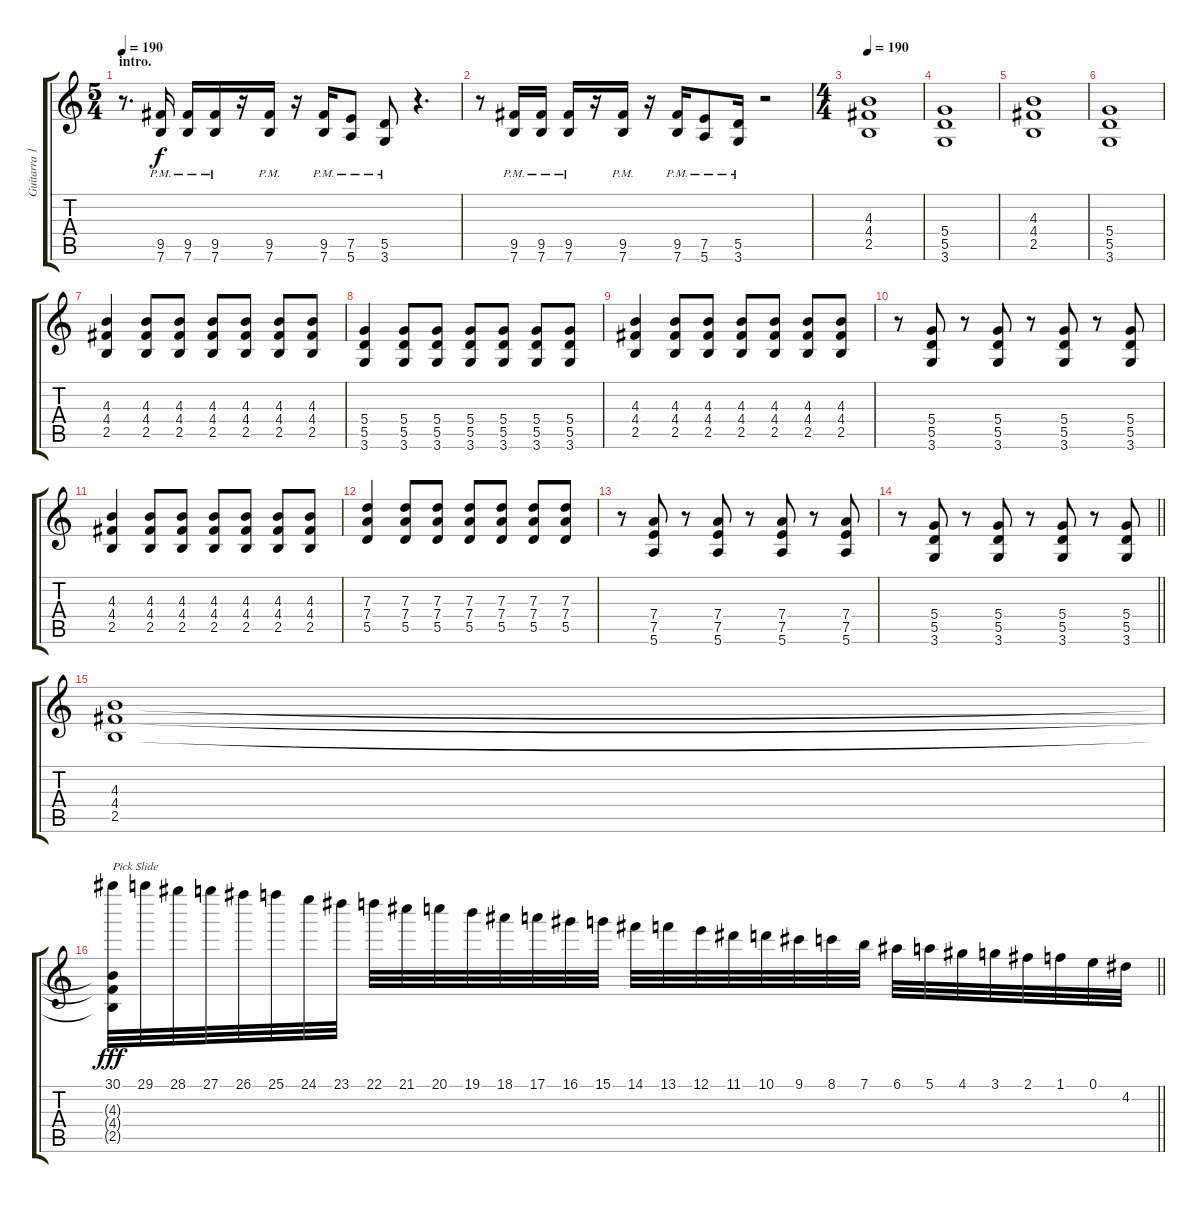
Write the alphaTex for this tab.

\track ("Guitarra 1 - Mathias" "Guitarra 1") {instrument overdrivenguitar}
\staff {score tabs}
\tuning (E4 B3 G3 D3 A2 E2) {hide}
\ts (5 4)
\section ("" "intro.")
\tempo 190
\tempo 99
\tempo 190
\clef g2
\ks c
r.8{d dy f volume 16 instrument overdrivenguitar} (9.5{pm} 7.6{pm}).16 (9.5{pm} 7.6{pm}).16 (9.5{pm} 7.6{pm}).16 r.16 (9.5{pm} 7.6{pm}).16 r.16 (9.5{pm} 7.6{pm}).16 (7.5{pm} 5.6{pm}).8 (5.5{pm} 3.6{pm}).8 r.4{d} |
r.8 (9.5{pm} 7.6{pm}).16 (9.5{pm} 7.6{pm}).16 (9.5{pm} 7.6{pm}).16 r.16 (9.5{pm} 7.6{pm}).16 r.16 (9.5{pm} 7.6{pm}).16 (7.5{pm} 5.6{pm}).8 (5.5{pm} 3.6{pm}).16 r.2 |
\ts (4 4)
\tempo 190
(4.3 4.4 2.5).1{volume 12} |
(5.4 5.5 3.6).1 |
(4.3 4.4 2.5).1 |
(5.4 5.5 3.6).1 |
(4.3 4.4 2.5).4 (4.3 4.4 2.5).8 (4.3 4.4 2.5).8 (4.3 4.4 2.5).8 (4.3 4.4 2.5).8 (4.3 4.4 2.5).8 (4.3 4.4 2.5).8 |
(5.4 5.5 3.6).4 (5.4 5.5 3.6).8 (5.4 5.5 3.6).8 (5.4 5.5 3.6).8 (5.4 5.5 3.6).8 (5.4 5.5 3.6).8 (5.4 5.5 3.6).8 |
(4.3 4.4 2.5).4 (4.3 4.4 2.5).8 (4.3 4.4 2.5).8 (4.3 4.4 2.5).8 (4.3 4.4 2.5).8 (4.3 4.4 2.5).8 (4.3 4.4 2.5).8 |
r.8 (5.4 5.5 3.6).8 r.8 (5.4 5.5 3.6).8 r.8 (5.4 5.5 3.6).8 r.8 (5.4 5.5 3.6).8 |
(4.3 4.4 2.5).4 (4.3 4.4 2.5).8 (4.3 4.4 2.5).8 (4.3 4.4 2.5).8 (4.3 4.4 2.5).8 (4.3 4.4 2.5).8 (4.3 4.4 2.5).8 |
(7.3 7.4 5.5).4 (7.3 7.4 5.5).8 (7.3 7.4 5.5).8 (7.3 7.4 5.5).8 (7.3 7.4 5.5).8 (7.3 7.4 5.5).8 (7.3 7.4 5.5).8 |
r.8 (7.4 7.5 5.6).8 r.8 (7.4 7.5 5.6).8 r.8 (7.4 7.5 5.6).8 r.8 (7.4 7.5 5.6).8 |
\barLineRight lightlight
r.8 (5.4 5.5 3.6).8 r.8 (5.4 5.5 3.6).8 r.8 (5.4 5.5 3.6).8 r.8 (5.4 5.5 3.6).8 |
(4.3 4.4 2.5).1 |
\barLineRight lightlight
(30.1 4.3{t} 4.4{t} 2.5{t}).32{txt "Pick Slide" dy fff volume 8} 29.1.32 28.1.32 27.1.32 26.1.32 25.1.32 24.1.32 23.1.32 22.1.32 21.1.32 20.1.32 19.1.32 18.1.32 17.1.32 16.1.32 15.1.32 14.1.32 13.1.32 12.1.32 11.1.32 10.1.32 9.1.32 8.1.32 7.1.32 6.1.32 5.1.32 4.1.32 3.1.32 2.1.32 1.1.32 0.1.32 4.2.32
